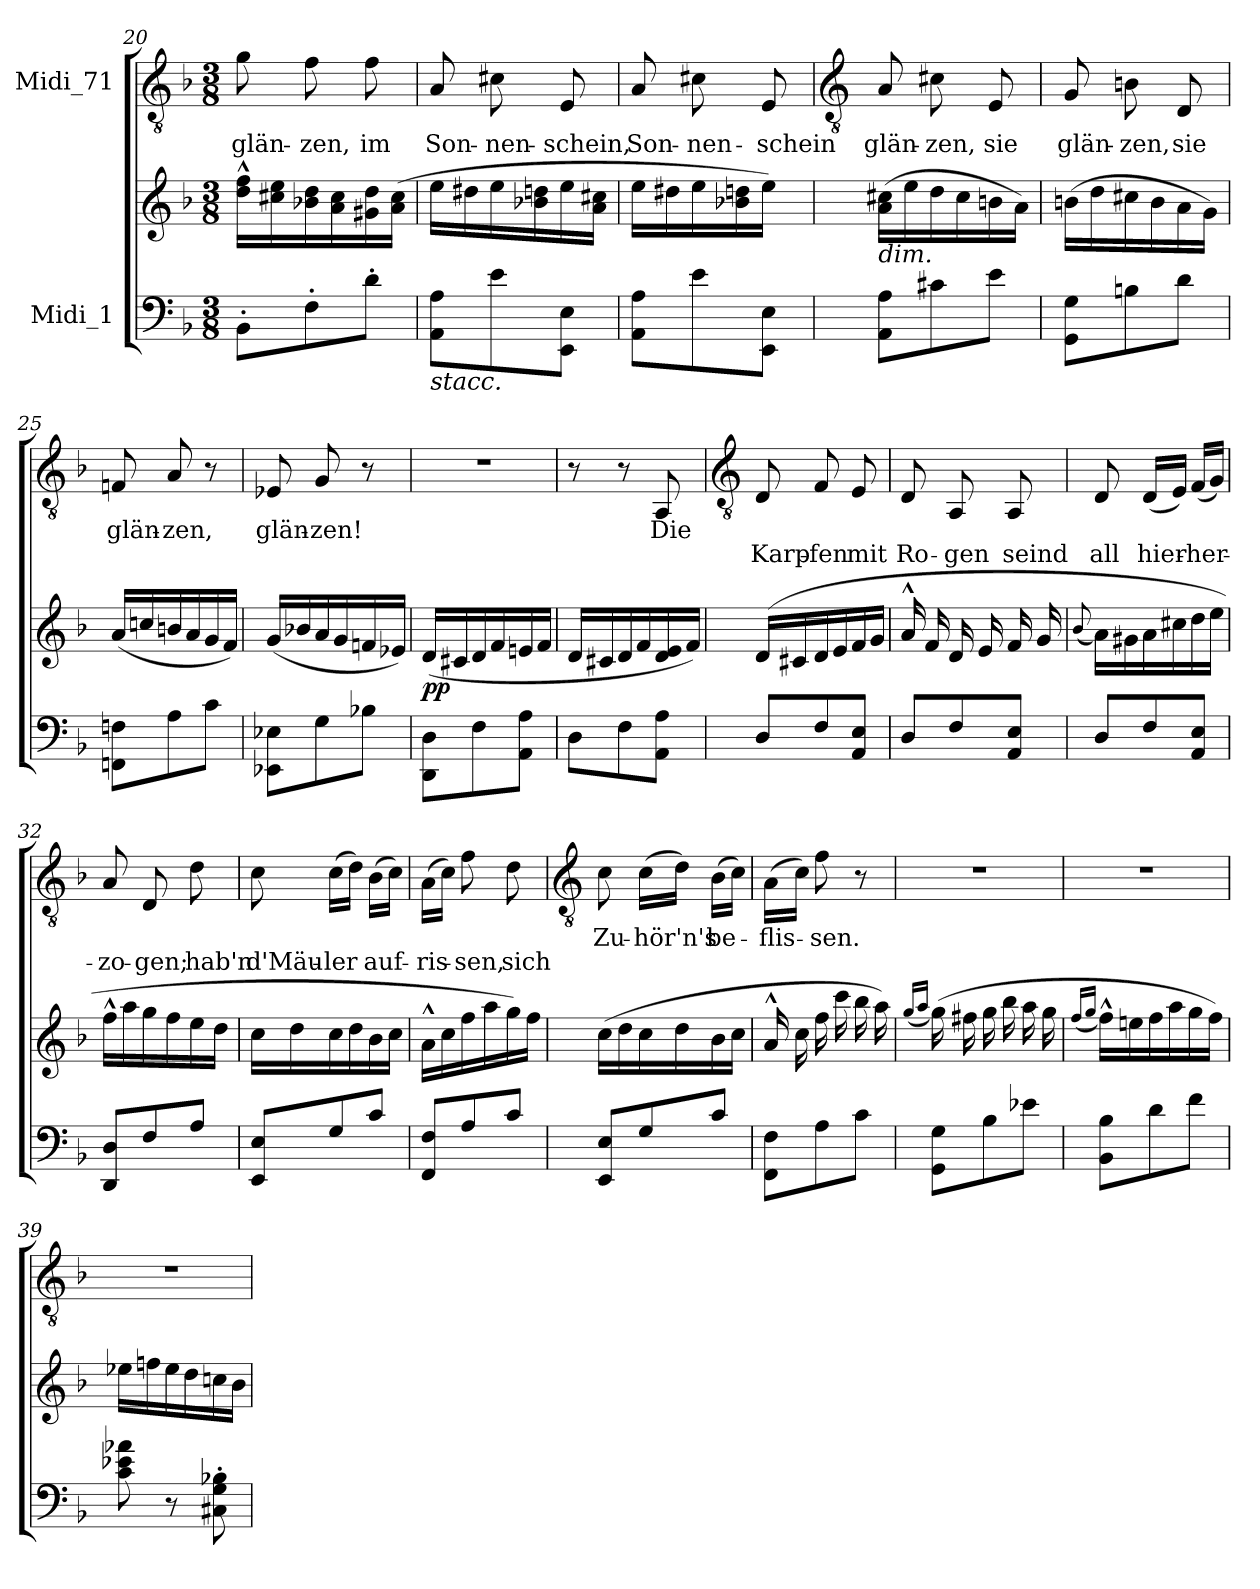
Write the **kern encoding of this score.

**kern	**kern	**dynam	**kern	**text	**text
*part2	*part2	*part2	*part1	*part1	*part1
*staff3	*staff2	*staff2/3	*staff1	*staff1	*staff1
*I"Midi_1	*	*	*I"Midi_71	*	*
*clefF4	*clefG2	*	*clefGv2	*	*
*k[b-]	*k[b-]	*	*k[b-]	*	*
*F:	*F:	*	*F:	*	*
*M3/8	*M3/8	*	*M3/8	*	*
=20	=20	=20	=20	=20	=20
!	!	!	!	!LO:LY:b	!
8BB-'L	16dd^^ 16ff^^LL	.	8g	glän-	.
.	16cc#X 16ee	.	.	.	.
!	!	!	!	!LO:LY:b	!
8F'	16b-X 16dd	.	8f	-zen,	.
.	16a 16cc#	.	.	.	.
!	!	!	!	!LO:LY:b	!
8d'J	16g#X 16dd	.	8f	im	.
.	(>16a 16cc#JJ	.	.	.	.
=21	=21	=21	=21	=21	=21
!LO:TX:b:i:t=stacc.	!	!	!	!	!
!	!	!	!	!LO:LY:b	!
8AA 8AL	16eeLL	.	8A	Son-	.
.	16dd#X	.	.	.	.
!	!	!	!	!LO:LY:b	!
8e	16ee	.	8c#X	-nen-	.
.	16b-X 16ddn	.	.	.	.
!	!	!	!	!LO:LY:b	!
8EE 8EJ	16ee	.	8E	-schein,	.
.	16a 16cc#XJJ	.	.	.	.
=22	=22	=22	=22	=22	=22
!	!	!	!	!LO:LY:b	!
8AA 8AL	16eeLL	.	8A	Son-	.
.	16dd#X	.	.	.	.
!	!	!	!	!LO:LY:b	!
8e	16ee	.	8c#X	-nen-	.
.	16b-X 16ddn	.	.	.	.
!	!	!	!	!LO:LY:b	!
8EE 8EJ	16eeJJ)	.	8E	-schein	.
.	16ryy	.	.	.	.
!!LO:LB:g=z
=23	=23	=23	=23	=23	=23
*	*	*	*clefGv2	*	*
!	!LO:TX:b:i:t=dim.	!	!	!	!
!	!	!	!	!LO:LY:b	!
8AA 8AL	(>16a 16cc#XLL	.	8A	glän-	.
.	16ee	.	.	.	.
!	!	!	!	!LO:LY:b	!
8c#X	16dd	.	8c#X	-zen,	.
.	16cc#	.	.	.	.
!	!	!	!	!LO:LY:b	!
8eJ	16bn	.	8E	sie	.
.	16aJJ)	.	.	.	.
=24	=24	=24	=24	=24	=24
!	!	!	!	!LO:LY:b	!
8GG 8GL	(>16bnLL	.	8G	glän-	.
.	16dd	.	.	.	.
!	!	!	!	!LO:LY:b	!
8Bn	16cc#X	.	8Bn	-zen,	.
.	16b	.	.	.	.
!	!	!	!	!LO:LY:b	!
8dJ	16a	.	8D	sie	.
.	16gJJ)	.	.	.	.
=25	=25	=25	=25	=25	=25
!	!	!	!	!LO:LY:b	!
8FFn 8FnL	(<16aLL	.	8Fn	glän-	.
.	16ccn	.	.	.	.
!	!	!	!	!LO:LY:b	!
8A	16bn	.	8A	-zen,	.
.	16a	.	.	.	.
8cJ	16g	.	8r	.	.
.	16fJJ)	.	.	.	.
=26	=26	=26	=26	=26	=26
!	!	!	!	!LO:LY:b	!
8EE-X\ 8E-X\L	(<16gLL	.	8E-X	glän-	.
.	16b-X	.	.	.	.
!	!	!	!	!LO:LY:b	!
8G\	16a	.	8G	-zen!	.
.	16g	.	.	.	.
8B-X\J	16fn	.	8r	.	.
.	16e-XJJ)	.	.	.	.
=27	=27	=27	=27	=27	=27
!	!	!LO:DY:b	!LO:N:vis=1	!	!
8DD\ 8D\L	(>16dLL	pp	4.r	.	.
.	16c#X	.	.	.	.
8F\	16d	.	.	.	.
.	16f	.	.	.	.
8AA\ 8A\J	16en	.	.	.	.
.	16fJJ	.	.	.	.
=28	=28	=28	=28	=28	=28
8DL	16dLL	.	8r	.	.
.	16c#X	.	.	.	.
8F	16d	.	8r	.	.
.	16f	.	.	.	.
!	!	!	!	!LO:LY:b	!
8AA 8AJ	16d 16e	.	8AA	Die	.
.	16fJJ)	.	.	.	.
!!LO:LB:g=z
=29	=29	=29	=29	=29	=29
*	*	*	*clefGv2	*	*
!	!	!	!	!	!LO:LY:b
8DL	(>16dLL	.	8D	.	Karp-
.	16c#X	.	.	.	.
!	!	!	!	!	!LO:LY:b
8F	16d	.	8F	.	-fen
.	16e	.	.	.	.
!	!	!	!	!	!LO:LY:b
8AA 8EJ	16f	.	8E	.	mit
.	16gJJ	.	.	.	.
=30	=30	=30	=30	=30	=30
!	!	!	!	!	!LO:LY:b
8D	16a^^LL	.	8D	.	Ro-
.	16f	.	.	.	.
!	!	!	!	!	!LO:LY:b
8F	16d	.	8AA	.	-gen
.	16e	.	.	.	.
!	!	!	!	!	!LO:LY:b
8AA 8EJ	16f	.	8AA	.	seind
.	16g	.	.	.	.
=31	=31	=31	=31	=31	=31
.	(<8qqb-/	.	.	.	.
!	!	!	!	!	!LO:LY:b
8DL	16aLL)	.	8D	.	all
.	16g#X	.	.	.	.
!	!	!	!	!	!LO:LY:b
8F	16a	.	(<16DLL	.	hier-
.	16cc#X	.	16EJJ)	.	.
!	!	!	!	!	!LO:LY:b
8AA 8EJ	16dd	.	(<16FLL	.	-her-
.	16eeJJ	.	16GJJ)	.	.
=32	=32	=32	=32	=32	=32
!	!	!	!	!	!LO:LY:b
8DD 8DL	16ff^^LL	.	8A	.	-zo-
.	16aa	.	.	.	.
!	!	!	!	!	!LO:LY:b
8F	16gg	.	8D	.	-gen;
.	16ff	.	.	.	.
!	!	!	!	!	!LO:LY:b
8AJ	16ee	.	8d	.	hab'n
.	16ddJJ	.	.	.	.
=33	=33	=33	=33	=33	=33
!	!	!	!	!	!LO:LY:b
8EE/ 8E/L	16ccLL	.	8c	.	d'Mäu-
.	16dd	.	.	.	.
!	!	!	!	!	!LO:LY:b
8G/	16cc	.	(>16cLL	.	-ler
.	16dd	.	16dJJ)	.	.
!	!	!	!	!	!LO:LY:b
8c/J	16b-	.	(>16B-LL	.	auf-
.	16ccJJ	.	16cJJ)	.	.
=34	=34	=34	=34	=34	=34
!	!	!	!	!	!LO:LY:b
8FF/ 8F/L	16a^^LL	.	(>16ALL	.	-ris-
.	16cc	.	16cJJ)	.	.
!	!	!	!	!	!LO:LY:b
8A/	16ff	.	8f	.	-sen,
.	16aa	.	.	.	.
!	!	!	!	!	!LO:LY:b
8c/J	16gg)	.	8d	.	sich
.	16ffJJ	.	.	.	.
!!LO:LB:g=z
=35	=35	=35	=35	=35	=35
*	*	*	*clefGv2	*	*
!	!	!	!	!LO:LY:b	!
8EE/ 8E/L	(>16ccLL	.	8c	Zu-	.
.	16dd	.	.	.	.
!	!	!	!	!LO:LY:b	!
8G/	16cc	.	(>16cLL	-hör'n's	.
.	16dd	.	16dJJ)	.	.
!	!	!	!	!LO:LY:b	!
8c/J	16b-	.	(>16B-LL	be-	.
.	16ccJJ	.	16cJJ)	.	.
=36	=36	=36	=36	=36	=36
!	!	!	!	!LO:LY:b	!
8FF 8F	16a^^LL	.	(>16ALL	-flis-	.
.	16cc	.	16cJJ)	.	.
!	!	!	!	!LO:LY:b	!
8A	16ff	.	8f	-sen.	.
.	16ccc	.	.	.	.
8cJ	16bb-	.	8r	.	.
.	16aa)	.	.	.	.
=37	=37	=37	=37	=37	=37
.	(<16qqgg/LL	.	.	.	.
.	16qqaa/JJ	.	.	.	.
!	!	!	!LO:N:vis=1	!	!
8GG 8G	(>16ggLL)	.	4.r	.	.
.	16ff#X	.	.	.	.
8B-	16gg	.	.	.	.
.	16bb-	.	.	.	.
8e-XJ	16aa	.	.	.	.
.	16gg	.	.	.	.
=38	=38	=38	=38	=38	=38
.	(<16qqff/LL	.	.	.	.
.	16qqgg/JJ	.	.	.	.
!	!	!	!LO:N:vis=1	!	!
8BB- 8B-L	16ff^^LL)	.	4.r	.	.
.	16een	.	.	.	.
8d	16ff	.	.	.	.
.	16aa	.	.	.	.
8fJ	16gg	.	.	.	.
.	16ffJJ)	.	.	.	.
=39	=39	=39	=39	=39	=39
!	!	!	!LO:N:vis=1	!	!
8c 8e-X 8a-X	16ee-XLL	.	4.r	.	.
.	16ffn	.	.	.	.
8r	16ee-	.	.	.	.
.	16dd	.	.	.	.
8C#X' 8G' 8B-X'	16ccn	.	.	.	.
.	16b-JJ	.	.	.	.
=	=	=	=	=	=
*-	*-	*-	*-	*-	*-
